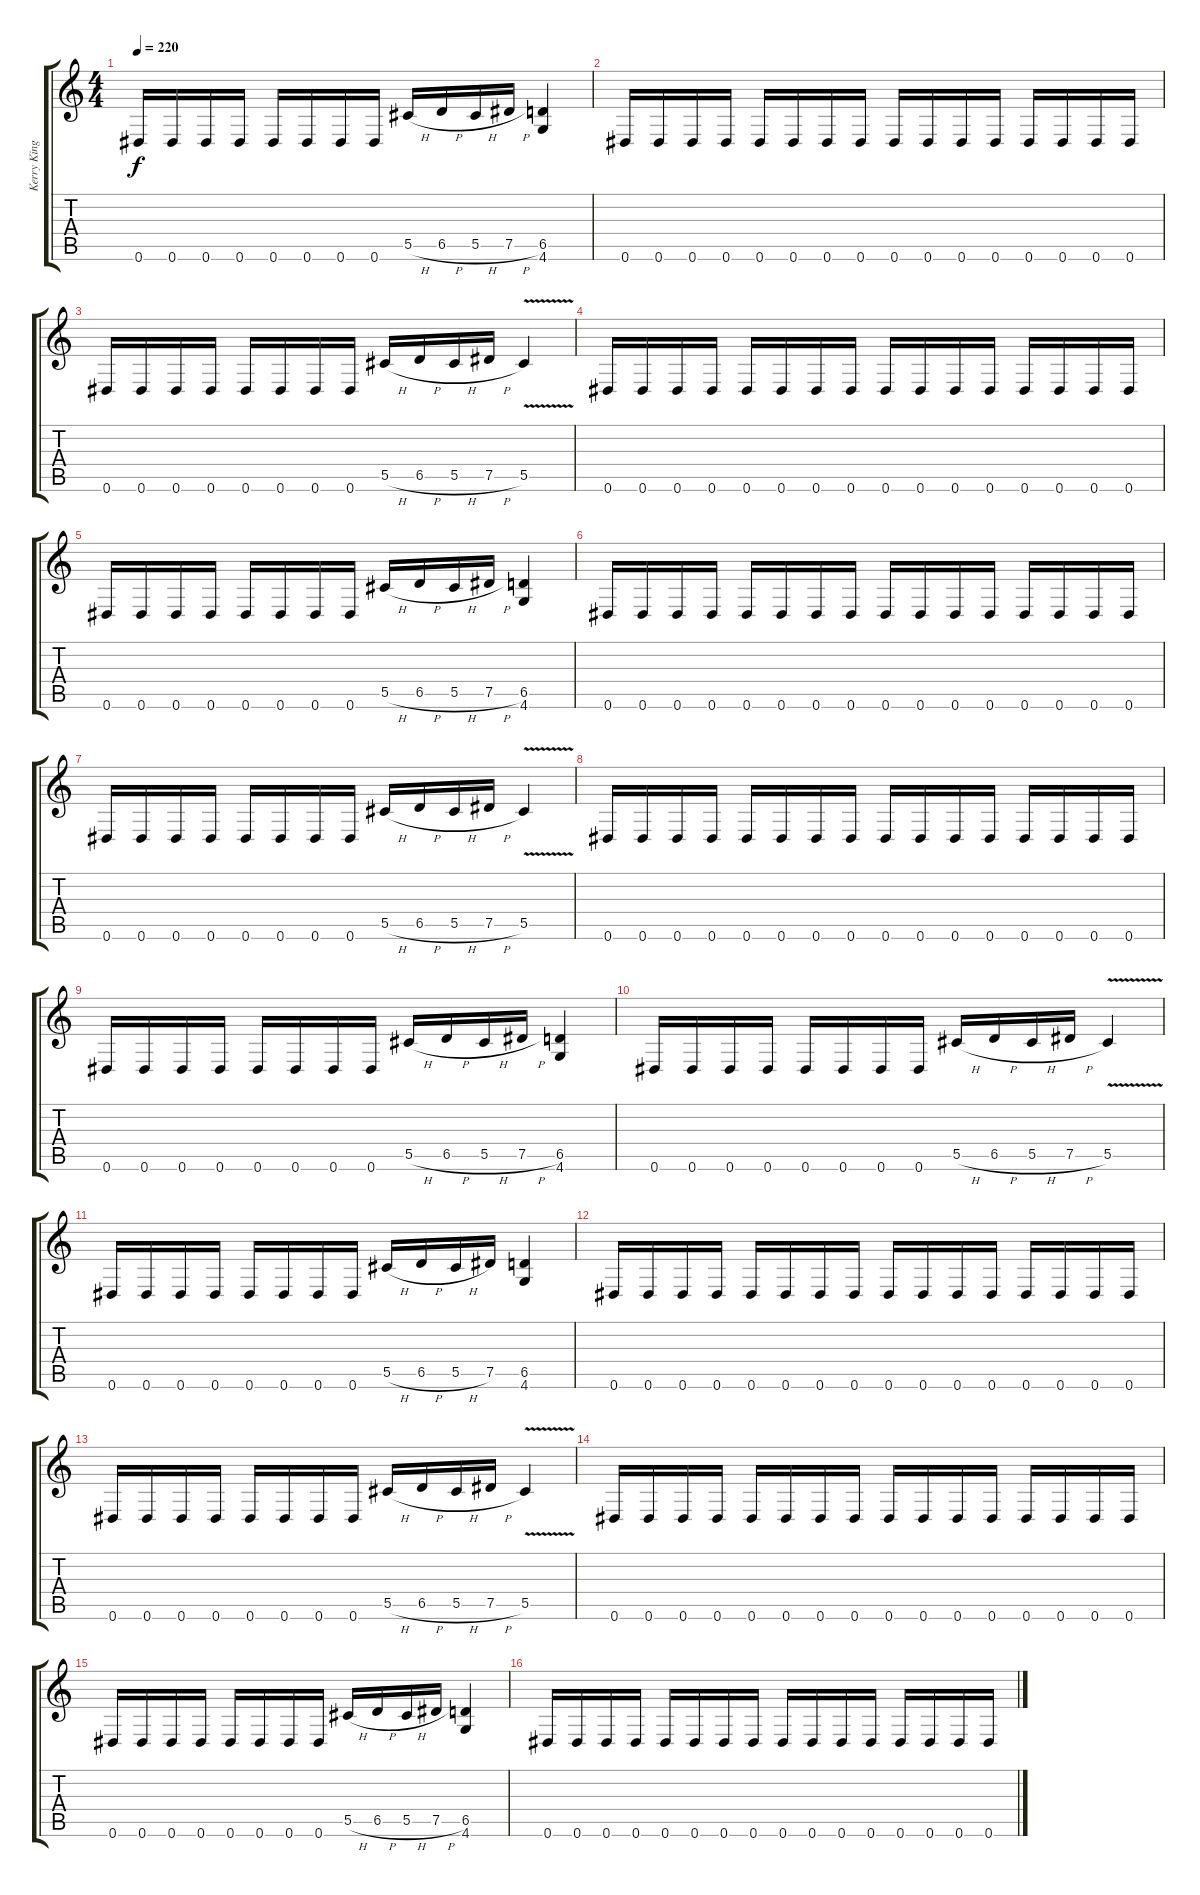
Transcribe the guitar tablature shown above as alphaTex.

\track ("Kerry King" "Kerry King") {instrument distortionguitar}
\staff {score tabs}
\tuning (Eb4 Bb3 Gb3 Db3 Ab2 Eb2) {hide}
\ts (4 4)
\tempo 220
\clef g2
\ks c
0.6.16{dy f} 0.6.16 0.6.16 0.6.16 0.6.16 0.6.16 0.6.16 0.6.16 5.5{h}.16 6.5{h}.16 5.5{h}.16 7.5{h}.16 (6.5 4.6).4 |
0.6.16 0.6.16 0.6.16 0.6.16 0.6.16 0.6.16 0.6.16 0.6.16 0.6.16 0.6.16 0.6.16 0.6.16 0.6.16 0.6.16 0.6.16 0.6.16 |
0.6.16 0.6.16 0.6.16 0.6.16 0.6.16 0.6.16 0.6.16 0.6.16 5.5{h}.16 6.5{h}.16 5.5{h}.16 7.5{h}.16 5.5{v}.4 |
0.6.16 0.6.16 0.6.16 0.6.16 0.6.16 0.6.16 0.6.16 0.6.16 0.6.16 0.6.16 0.6.16 0.6.16 0.6.16 0.6.16 0.6.16 0.6.16 |
0.6.16 0.6.16 0.6.16 0.6.16 0.6.16 0.6.16 0.6.16 0.6.16 5.5{h}.16 6.5{h}.16 5.5{h}.16 7.5{h}.16 (6.5 4.6).4 |
0.6.16 0.6.16 0.6.16 0.6.16 0.6.16 0.6.16 0.6.16 0.6.16 0.6.16 0.6.16 0.6.16 0.6.16 0.6.16 0.6.16 0.6.16 0.6.16 |
0.6.16 0.6.16 0.6.16 0.6.16 0.6.16 0.6.16 0.6.16 0.6.16 5.5{h}.16 6.5{h}.16 5.5{h}.16 7.5{h}.16 5.5{v}.4 |
0.6.16 0.6.16 0.6.16 0.6.16 0.6.16 0.6.16 0.6.16 0.6.16 0.6.16 0.6.16 0.6.16 0.6.16 0.6.16 0.6.16 0.6.16 0.6.16 |
0.6.16 0.6.16 0.6.16 0.6.16 0.6.16 0.6.16 0.6.16 0.6.16 5.5{h}.16 6.5{h}.16 5.5{h}.16 7.5{h}.16 (6.5 4.6).4 |
0.6.16 0.6.16 0.6.16 0.6.16 0.6.16 0.6.16 0.6.16 0.6.16 5.5{h}.16 6.5{h}.16 5.5{h}.16 7.5{h}.16 5.5{v}.4 |
0.6.16 0.6.16 0.6.16 0.6.16 0.6.16 0.6.16 0.6.16 0.6.16 5.5{h}.16 6.5{h}.16 5.5{h}.16 7.5.16 (6.5 4.6).4 |
0.6.16 0.6.16 0.6.16 0.6.16 0.6.16 0.6.16 0.6.16 0.6.16 0.6.16 0.6.16 0.6.16 0.6.16 0.6.16 0.6.16 0.6.16 0.6.16 |
0.6.16 0.6.16 0.6.16 0.6.16 0.6.16 0.6.16 0.6.16 0.6.16 5.5{h}.16 6.5{h}.16 5.5{h}.16 7.5{h}.16 5.5{v}.4 |
0.6.16 0.6.16 0.6.16 0.6.16 0.6.16 0.6.16 0.6.16 0.6.16 0.6.16 0.6.16 0.6.16 0.6.16 0.6.16 0.6.16 0.6.16 0.6.16 |
0.6.16 0.6.16 0.6.16 0.6.16 0.6.16 0.6.16 0.6.16 0.6.16 5.5{h}.16 6.5{h}.16 5.5{h}.16 7.5{h}.16 (6.5 4.6).4 |
0.6.16 0.6.16 0.6.16 0.6.16 0.6.16 0.6.16 0.6.16 0.6.16 0.6.16 0.6.16 0.6.16 0.6.16 0.6.16 0.6.16 0.6.16 0.6.16
